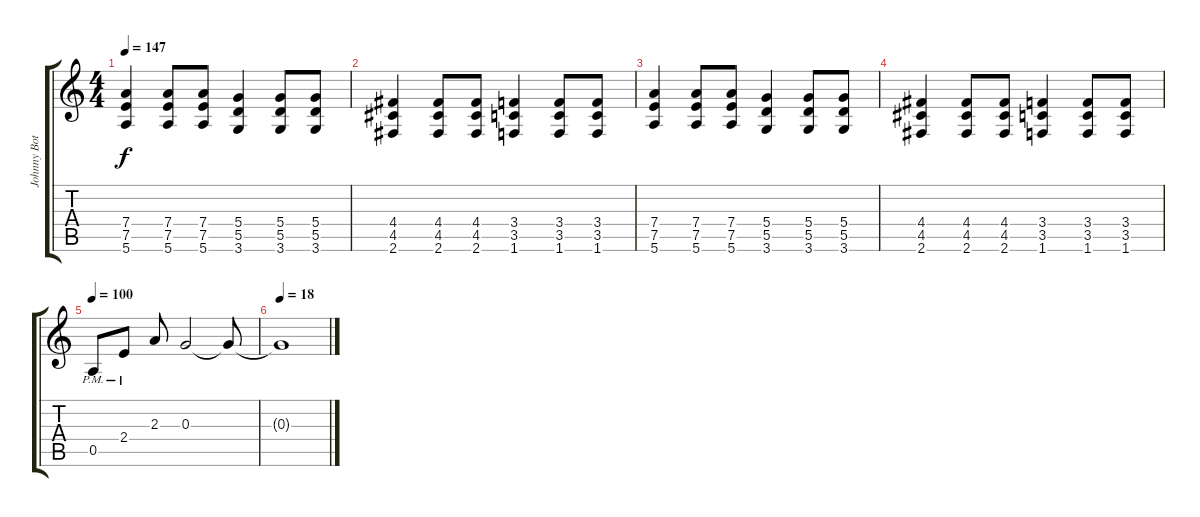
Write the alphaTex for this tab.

\track ("Johnny Bottrop" "Johnny Bot") {instrument distortionguitar}
\staff {score tabs}
\tuning (E4 B3 G3 D3 A2 E2) {hide}
\ts (4 4)
\tempo 147
\clef g2
\ks c
(7.4 7.5 5.6).4{dy f} (7.4 7.5 5.6).8 (7.4 7.5 5.6).8 (5.4 5.5 3.6).4 (5.4 5.5 3.6).8 (5.4 5.5 3.6).8 |
(4.4 4.5 2.6).4 (4.4 4.5 2.6).8 (4.4 4.5 2.6).8 (3.4 3.5 1.6).4 (3.4 3.5 1.6).8 (3.4 3.5 1.6).8 |
(7.4 7.5 5.6).4 (7.4 7.5 5.6).8 (7.4 7.5 5.6).8 (5.4 5.5 3.6).4 (5.4 5.5 3.6).8 (5.4 5.5 3.6).8 |
(4.4 4.5 2.6).4 (4.4 4.5 2.6).8 (4.4 4.5 2.6).8 (3.4 3.5 1.6).4 (3.4 3.5 1.6).8 (3.4 3.5 1.6).8 |
\tempo 100
0.5{pm}.8 2.4{pm}.8 2.3.8 0.3.2 0.3{t}.8 |
\tempo 18
0.3{t}.1
